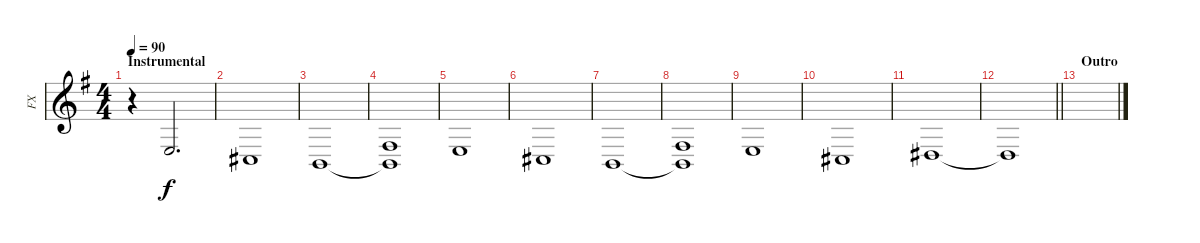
\track ("FX" "FX") {instrument synthbrass2}
\staff {score}
\tuning (E4 B3 G3 D3 A2 E2) {hide}
\ts (4 4)
\section ("" "Instrumental")
\tempo 90
\clef g2
\ks eminor
r.4{dy f volume 10 instrument synthbrass2} 2.4.2{d} |
4.5.1 |
2.5.1 |
(4.4 2.5{t}).1 |
2.4.1 |
4.5.1 |
2.5.1 |
(4.4 2.5{t}).1 |
2.4.1 |
4.5.1 |
1.4.1 |
\barLineRight lightlight
1.4{t}.1 |
\section ("" "Outro")
